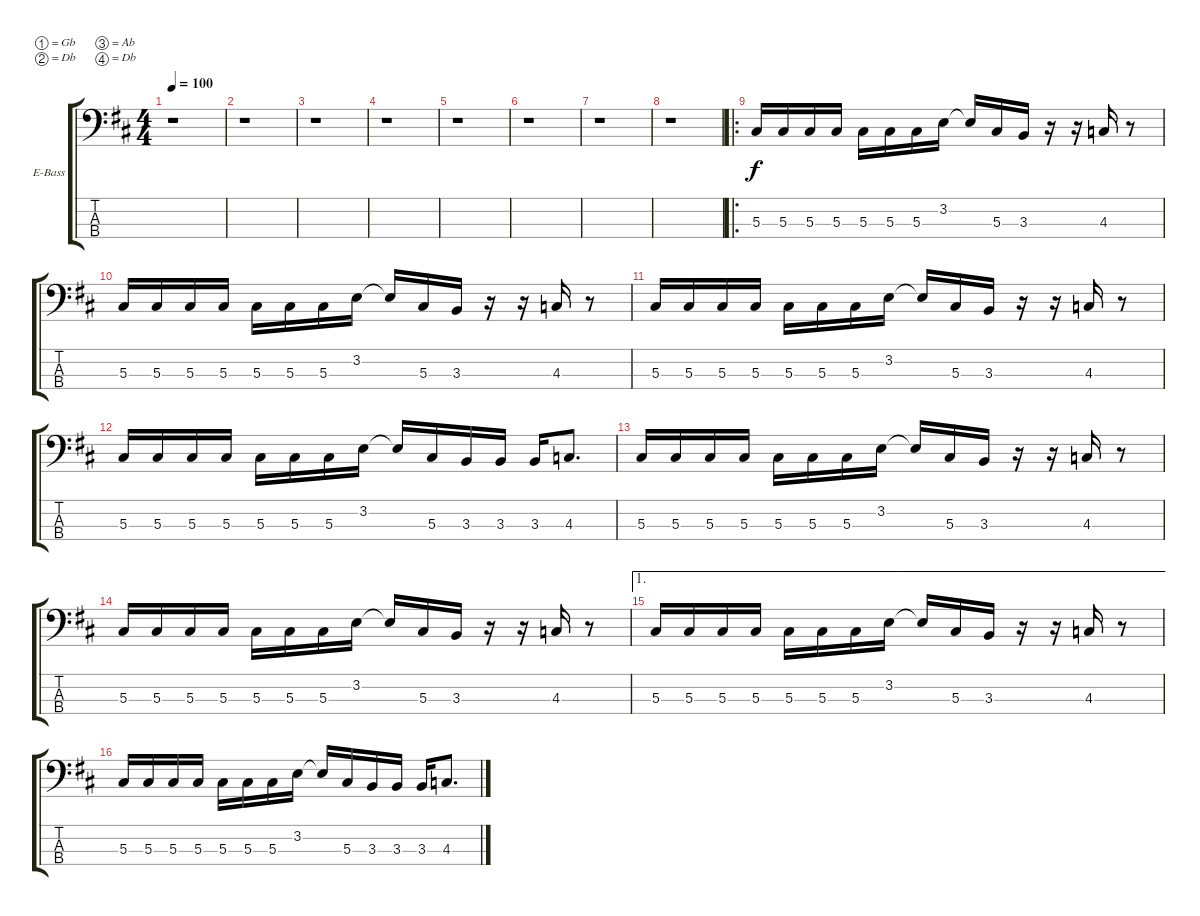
\bracketExtendMode groupsimilarinstruments
\firstSystemTrackNameOrientation horizontal
\otherSystemsTrackNameOrientation horizontal
\track ("Untitled" "E-Bass") {instrument electricbassfinger}
\staff {score tabs}
\tuning (Gb2 Db2 Ab1 Db1)
\ts (4 4)
\beaming (8 2 2 2 2)
\tempo 100
\clef f4
\ks d
r.1{dy f instrument electricbassfinger} |
r.1 |
r.1 |
r.1 |
r.1 |
r.1 |
r.1 |
r.1 |
\ro
5.3.16 5.3.16 5.3.16 5.3.16 5.3.16 5.3.16 5.3.16 3.2.16 3.2{t}.16 5.3.16 3.3.16 r.16 r.16 4.3.16 r.8 |
5.3.16 5.3.16 5.3.16 5.3.16 5.3.16 5.3.16 5.3.16 3.2.16 3.2{t}.16 5.3.16 3.3.16 r.16 r.16 4.3.16 r.8 |
5.3.16 5.3.16 5.3.16 5.3.16 5.3.16 5.3.16 5.3.16 3.2.16 3.2{t}.16 5.3.16 3.3.16 r.16 r.16 4.3.16 r.8 |
5.3.16 5.3.16 5.3.16 5.3.16 5.3.16 5.3.16 5.3.16 3.2.16 3.2{t}.16 5.3.16 3.3.16 3.3.16 3.3.16 4.3.8{d} |
5.3.16 5.3.16 5.3.16 5.3.16 5.3.16 5.3.16 5.3.16 3.2.16 3.2{t}.16 5.3.16 3.3.16 r.16 r.16 4.3.16 r.8 |
5.3.16 5.3.16 5.3.16 5.3.16 5.3.16 5.3.16 5.3.16 3.2.16 3.2{t}.16 5.3.16 3.3.16 r.16 r.16 4.3.16 r.8 |
\ae 1
5.3.16 5.3.16 5.3.16 5.3.16 5.3.16 5.3.16 5.3.16 3.2.16 3.2{t}.16 5.3.16 3.3.16 r.16 r.16 4.3.16 r.8 |
5.3.16 5.3.16 5.3.16 5.3.16 5.3.16 5.3.16 5.3.16 3.2.16 3.2{t}.16 5.3.16 3.3.16 3.3.16 3.3.16 4.3.8{d}
